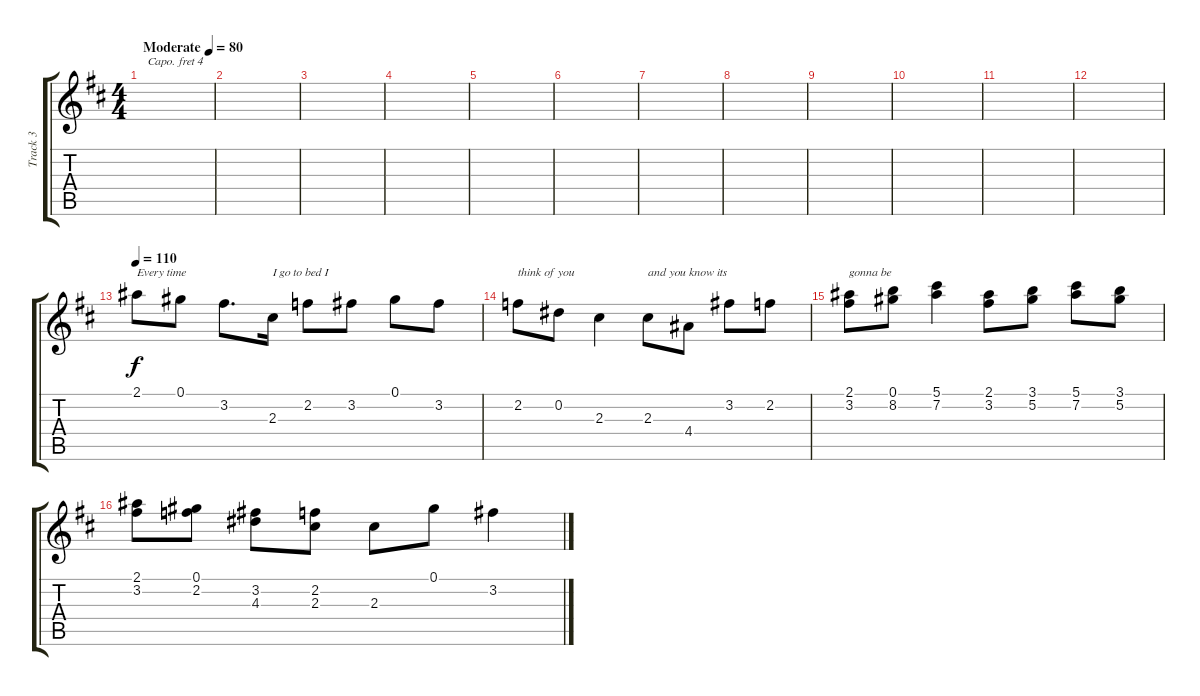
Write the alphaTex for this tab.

\track ("Track 3" "Track 3") {mute instrument acousticguitarnylon}
\staff {score tabs}
\capo 4
\tuning (E4 B3 G3 D3 A2 E2) {hide}
\ts (4 4)
\tempo (80 "Moderate")
\clef g2
\ks d
|
|
|
|
|
|
|
|
|
|
|
|
\tempo 110
2.1.8{txt "Every time"} 0.1.8 3.2.8{d} 2.3.16{txt "I go to bed I"} 2.2.8 3.2.8 0.1.8 3.2.8 |
2.2.8{txt "think of you"} 0.2.8 2.3.4 2.3.8{txt "and you know its"} 4.4.8 3.2.8 2.2.8 |
(2.1 3.2).8{txt "gonna be"} (0.1 8.2).8 (5.1 7.2).4 (2.1 3.2).8 (3.1 5.2).8 (5.1 7.2).8 (3.1 5.2).8 |
(2.1 3.2).8 (0.1 2.2).8 (3.2 4.3).8 (2.2 2.3).8 2.3.8 0.1.8 3.2.4
